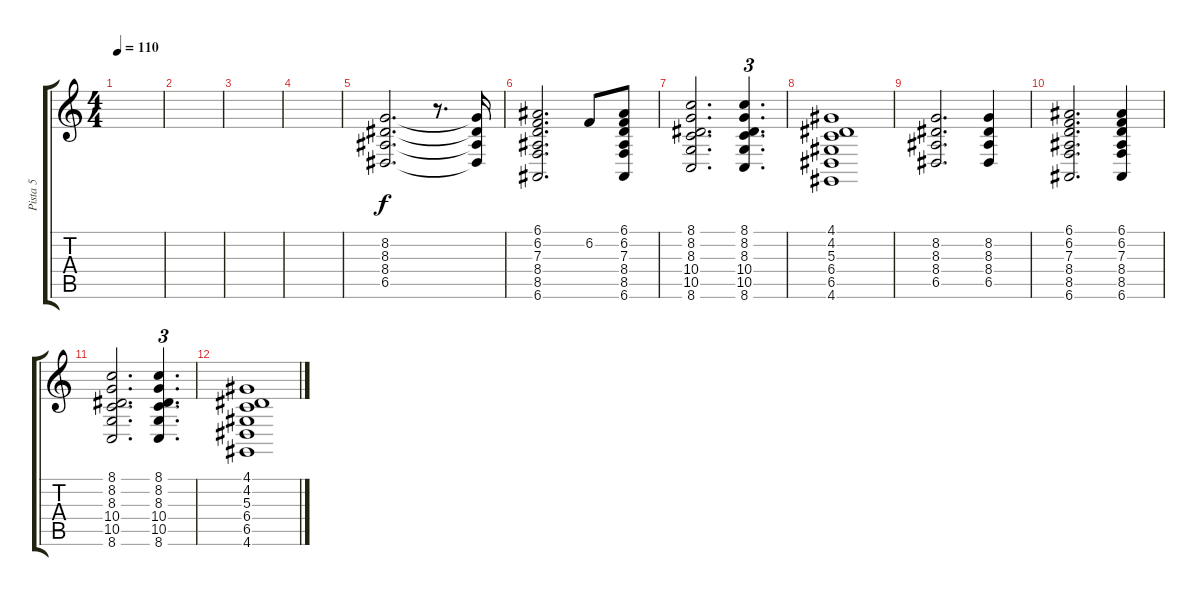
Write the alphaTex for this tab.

\track ("Pista 5" "Pista 5") {instrument acousticgrandpiano}
\staff {score tabs}
\tuning (E4 B3 G3 D3 A2 E2) {hide}
\ts (4 4)
\tempo 110
\clef g2
\ks c
|
|
|
|
(8.2 8.3 8.4 6.5).2{d} r.8{d} (8.2{t} 8.3{t} 8.4{t} 6.5{t}).16 |
(6.1 6.2 7.3 8.4 8.5 6.6).2{d} 6.2.8 (6.1 6.2 7.3 8.4 8.5 6.6).8 |
(8.1 8.2 8.3 10.4 10.5 8.6).2{d} (8.1 8.2 8.3 10.4 10.5 8.6).4{d tu (3 2)} |
(4.1 4.2 5.3 6.4 6.5 4.6).1 |
(8.2 8.3 8.4 6.5).2{d} (8.2 8.3 8.4 6.5).4 |
(6.1 6.2 7.3 8.4 8.5 6.6).2{d} (6.1 6.2 7.3 8.4 8.5 6.6).4 |
(8.1 8.2 8.3 10.4 10.5 8.6).2{d} (8.1 8.2 8.3 10.4 10.5 8.6).4{d tu (3 2)} |
(4.1 4.2 5.3 6.4 6.5 4.6).1
